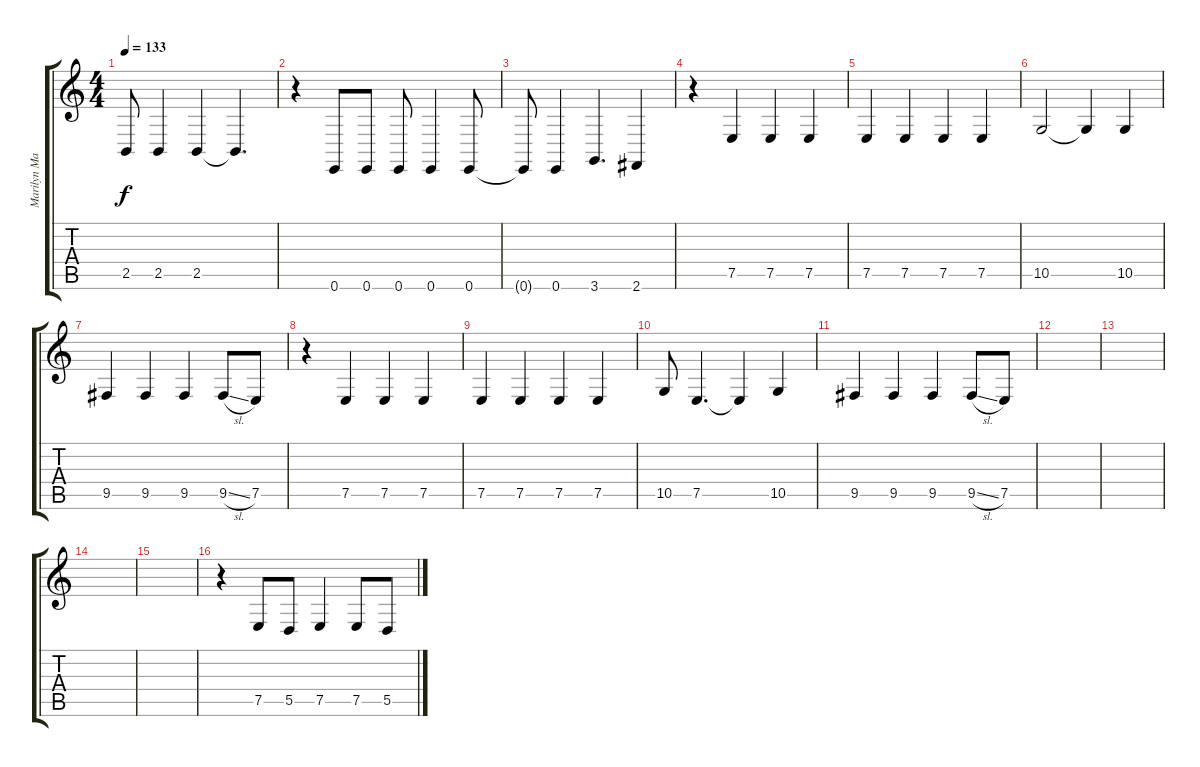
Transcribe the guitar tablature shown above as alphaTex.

\track ("Marilyn Manson" "Marilyn Ma") {instrument lead2sawtooth}
\staff {score tabs}
\tuning (E4 B3 G3 D3 A2 E2) {hide}
\ts (4 4)
\tempo 133
\clef g2
\ks c
2.5{t}.8{dy f} 2.5.4 2.5.4 2.5{t}.4{d} |
r.4 0.6.8 0.6.8 0.6.8 0.6.4 0.6.8 |
0.6{t}.8 0.6.4 3.6.4{d} 2.6.4 |
r.4 7.5.4 7.5.4 7.5.4 |
7.5.4 7.5.4 7.5.4 7.5.4 |
10.5.2 10.5{t}.4 10.5.4 |
9.5.4 9.5.4 9.5.4 9.5{sl}.8 7.5.8 |
r.4 7.5.4 7.5.4 7.5.4 |
7.5.4 7.5.4 7.5.4 7.5.4 |
10.5.8 7.5.4{d} 7.5{t}.4 10.5.4 |
9.5.4 9.5.4 9.5.4 9.5{sl}.8 7.5.8 |
|
|
|
|
r.4 7.5.8 5.5.8 7.5.4 7.5.8 5.5.8
